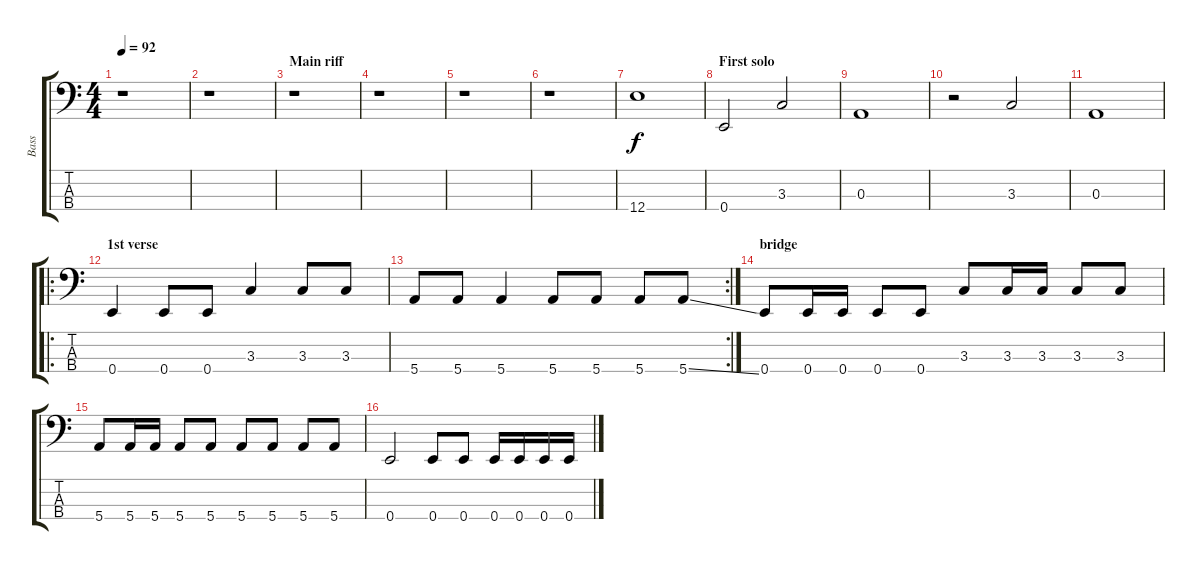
\track ("Bass" "Bass") {instrument electricbasspick}
\staff {score tabs}
\tuning (G2 D2 A1 E1) {hide}
\ts (4 4)
\tempo 92
\clef f4
\ks c
r.1{dy f} |
r.1 |
\section ("" "Main riff")
r.1 |
r.1 |
r.1 |
r.1 |
12.4.1 |
\section ("" "First solo")
0.4.2 3.3.2 |
0.3.1 |
r.2 3.3.2 |
0.3.1 |
\ro
\section ("" "1st verse")
0.4.4 0.4.8 0.4.8 3.3.4 3.3.8 3.3.8 |
\rc 2
5.4.8 5.4.8 5.4.4 5.4.8 5.4.8 5.4.8 5.4{ss}.8 |
\section ("" "bridge")
0.4.8 0.4.16 0.4.16 0.4.8 0.4.8 3.3.8 3.3.16 3.3.16 3.3.8 3.3.8 |
5.4.8 5.4.16 5.4.16 5.4.8 5.4.8 5.4.8 5.4.8 5.4.8 5.4.8 |
0.4.2 0.4.8 0.4.8 0.4.16 0.4.16 0.4.16 0.4.16
